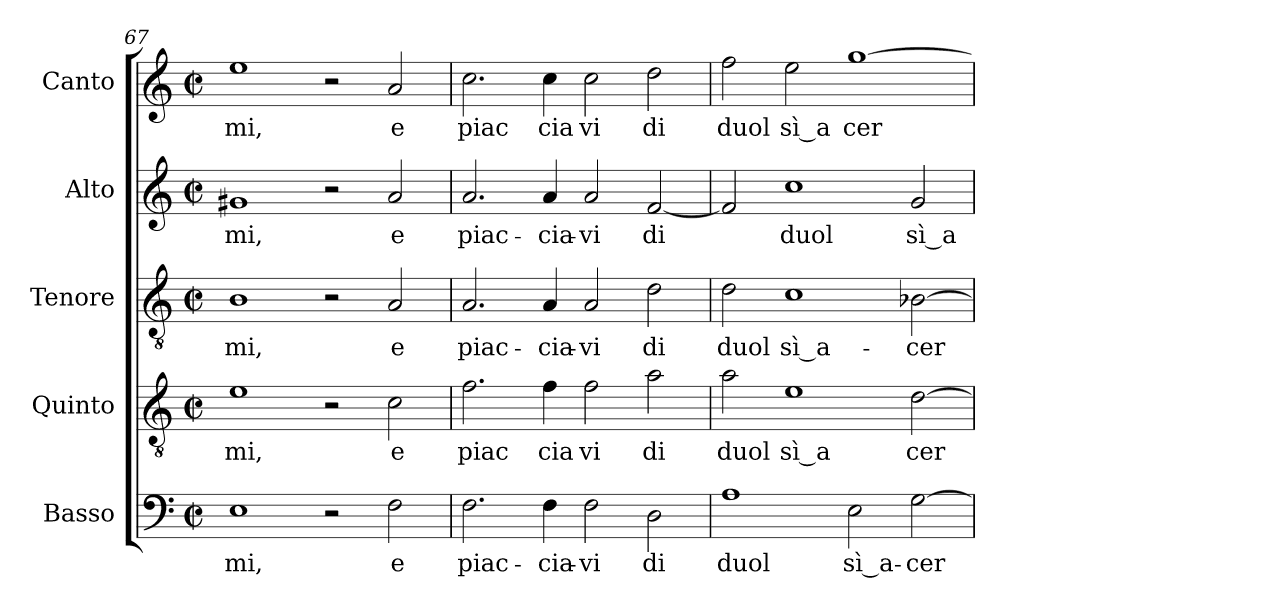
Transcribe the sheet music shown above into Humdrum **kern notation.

**kern	**text	**kern	**text	**kern	**text	**kern	**text	**kern	**text
*part5	*part5	*part4	*part4	*part3	*part3	*part2	*part2	*part1	*part1
*staff5	*staff5	*staff4	*staff4	*staff3	*staff3	*staff2	*staff2	*staff1	*staff1
*I"Basso	*	*I"Quinto	*	*I"Tenore	*	*I"Alto	*	*I"Canto	*
*clefF4	*	*clefGv2	*	*clefGv2	*	*clefG2	*	*clefG2	*
*M2/2	*	*M2/2	*	*M2/2	*	*M2/2	*	*M2/2	*
*met(c|)	*	*met(c|)	*	*met(c|)	*	*met(c|)	*	*met(c|)	*
=67	=67	=67	=67	=67	=67	=67	=67	=67	=67
!	!LO:LY:b:cj	!	!LO:LY:b:cj	!	!LO:LY:b:cj	!	!LO:LY:b:cj	!	!LO:LY:b:cj
1E	-mi,	1e	mi,	1B	-mi,	1g#X	-mi,	1ee	mi,
2r	.	2r	.	2r	.	2r	.	2r	.
!	!LO:LY:b:cj	!	!LO:LY:b:cj	!	!LO:LY:b:cj	!	!LO:LY:b:cj	!	!LO:LY:b:cj
2F\	e	2c\	e	2A/	e	2a/	e	2a/	e
=68	=68	=68	=68	=68	=68	=68	=68	=68	=68
!	!LO:LY:b:cj	!	!LO:LY:b:cj	!	!LO:LY:b:cj	!	!LO:LY:b:cj	!	!LO:LY:b:cj
2.F\	piac-	2.f\	piac	2.A/	piac-	2.a/	piac-	2.cc\	piac
!	!LO:LY:b:cj	!	!LO:LY:b:cj	!	!LO:LY:b:cj	!	!LO:LY:b:cj	!	!LO:LY:b:cj
4F\	-cia-	4f\	cia	4A/	-cia-	4a/	-cia-	4cc\	cia
!	!LO:LY:b:cj	!	!LO:LY:b:cj	!	!LO:LY:b:cj	!	!LO:LY:b:cj	!	!LO:LY:b:cj
2F\	-vi	2f\	vi	2A/	-vi	2a/	-vi	2cc\	vi
!	!LO:LY:b:cj	!	!LO:LY:b:cj	!	!LO:LY:b:cj	!	!LO:LY:b:cj	!	!LO:LY:b:cj
2D\	di	2a\	di	2d\	di	[<2f/	di	2dd\	di
=69	=69	=69	=69	=69	=69	=69	=69	=69	=69
!	!LO:LY:b:cj	!	!LO:LY:b:cj	!	!LO:LY:b:cj	!	!	!	!LO:LY:b:cj
1A	duol	2a\	duol	2d\	duol	2f/]	.	2ff\	duol
!	!	!	!LO:LY:b:rj	!	!LO:LY:b:rj	!	!LO:LY:b:cj	!	!LO:LY:b:rj
.	.	1e	sì a	1c	sì a-	1cc)	duol	(<2ee\	sì a
!	!LO:LY:b:rj	!	!	!	!	!	!	!	!LO:LY:b:cj
2E\	sì a-	.	.	.	.	.	.	[>1gg	cer
!	!LO:LY:b	!	!LO:LY:b	!	!LO:LY:b	!	!LO:LY:b:rj	!	!
[>2G\	-cer-	[>2d\	cer	[>2B-X\	-cer-	2g/	sì a-	.	.
=	=	=	=	=	=	=	=	=	=
*-	*-	*-	*-	*-	*-	*-	*-	*-	*-
